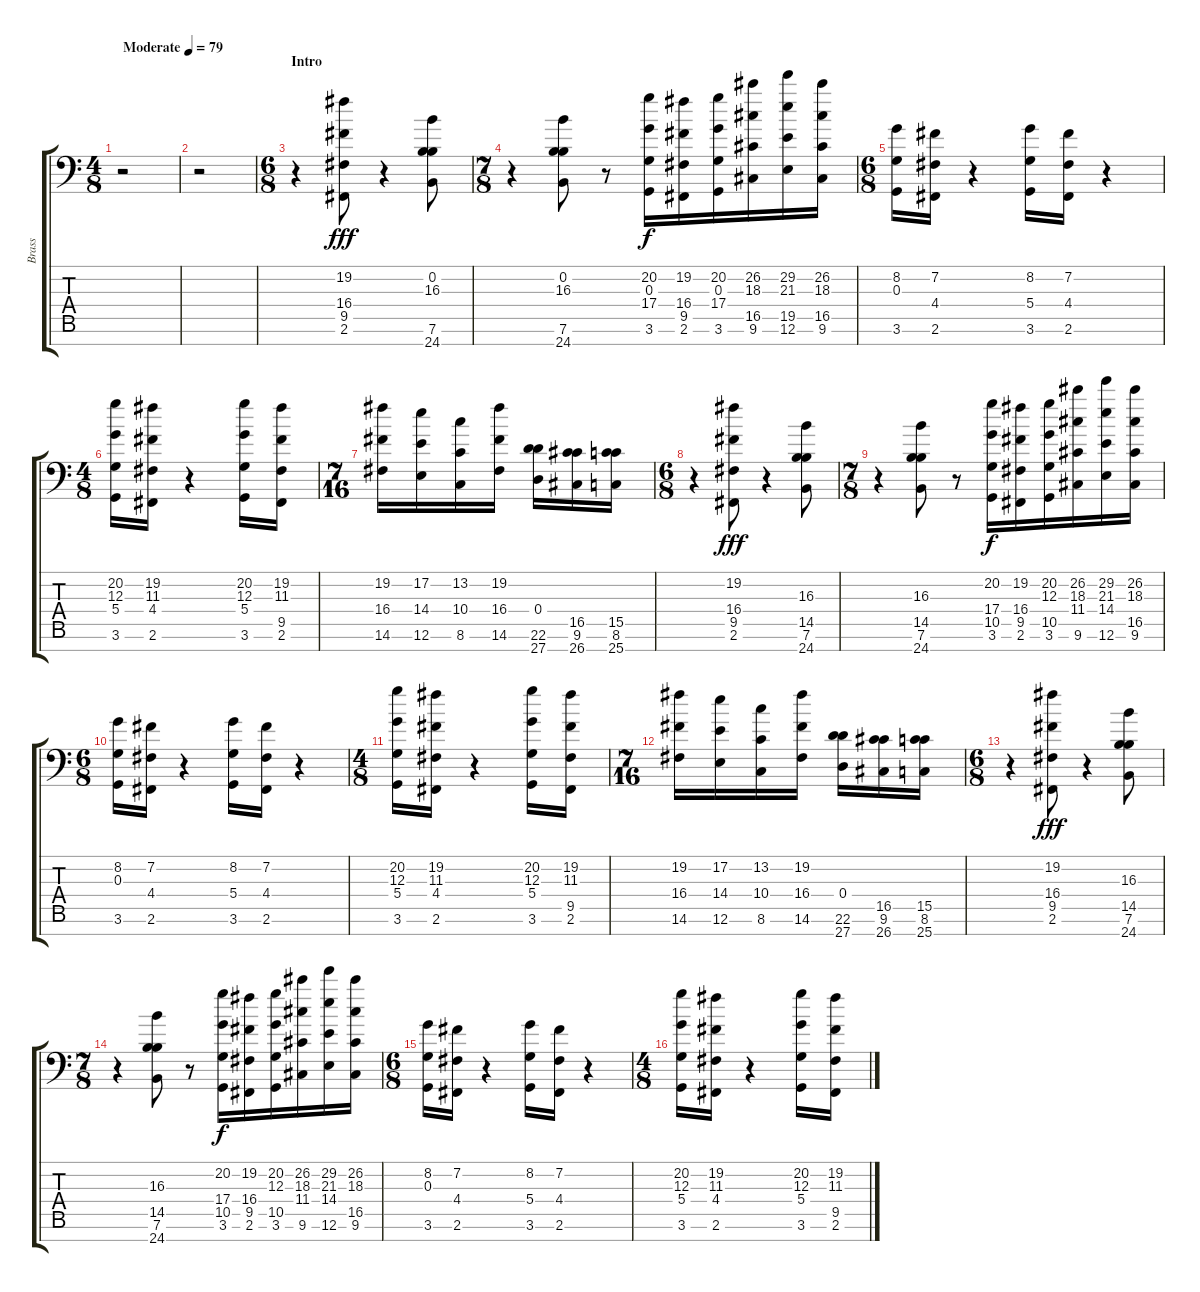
\track ("Brass" "Brass") {instrument brasssection}
\staff {score tabs}
\tuning (B6 B3 G3 D3 A2 E2 B-1) {hide}
\ts (4 8)
\tempo (79 "Moderate")
\clef f4
\ks c
r.2{dy fff instrument brasssection} |
r.2 |
\ts (6 8)
\section ("" "Intro")
r.4 (19.2 16.4 9.5 2.6).8 r.4 (0.2 16.3 7.6 24.7).8 |
\ts (7 8)
r.4 (0.2 16.3 7.6 24.7).8 r.8 (20.2 0.3 17.4 3.6).16{dy f} (19.2 16.4 9.5 2.6).16 (20.2 0.3 17.4 3.6).16 (26.2 18.3 16.5 9.6).16 (29.2 21.3 19.5 12.6).16 (26.2 18.3 16.5 9.6).16 |
\ts (6 8)
(8.2 0.3 3.6).16 (7.2 4.4 2.6).16 r.4 (8.2 5.4 3.6).16 (7.2 4.4 2.6).16 r.4 |
\ts (4 8)
(20.2 12.3 5.4 3.6).16 (19.2 11.3 4.4 2.6).16 r.4 (20.2 12.3 5.4 3.6).16 (19.2 11.3 9.5 2.6).16 |
\ts (7 16)
(19.2 16.4 14.6).16 (17.2 14.4 12.6).16 (13.2 10.4 8.6).16 (19.2 16.4 14.6).16 (0.4 22.6 27.7).16 (16.5 9.6 26.7).16 (15.5 8.6 25.7).16 |
\ts (6 8)
r.4 (19.2 16.4 9.5 2.6).8{dy fff} r.4 (16.3 14.5 7.6 24.7).8 |
\ts (7 8)
r.4 (16.3 14.5 7.6 24.7).8 r.8 (20.2 17.4 10.5 3.6).16{dy f} (19.2 16.4 9.5 2.6).16 (20.2 12.3 10.5 3.6).16 (26.2 18.3 11.4 9.6).16 (29.2 21.3 14.4 12.6).16 (26.2 18.3 16.5 9.6).16 |
\ts (6 8)
(8.2 0.3 3.6).16 (7.2 4.4 2.6).16 r.4 (8.2 5.4 3.6).16 (7.2 4.4 2.6).16 r.4 |
\ts (4 8)
(20.2 12.3 5.4 3.6).16 (19.2 11.3 4.4 2.6).16 r.4 (20.2 12.3 5.4 3.6).16 (19.2 11.3 9.5 2.6).16 |
\ts (7 16)
(19.2 16.4 14.6).16 (17.2 14.4 12.6).16 (13.2 10.4 8.6).16 (19.2 16.4 14.6).16 (0.4 22.6 27.7).16 (16.5 9.6 26.7).16 (15.5 8.6 25.7).16 |
\ts (6 8)
r.4 (19.2 16.4 9.5 2.6).8{dy fff} r.4 (16.3 14.5 7.6 24.7).8 |
\ts (7 8)
r.4 (16.3 14.5 7.6 24.7).8 r.8 (20.2 17.4 10.5 3.6).16{dy f} (19.2 16.4 9.5 2.6).16 (20.2 12.3 10.5 3.6).16 (26.2 18.3 11.4 9.6).16 (29.2 21.3 14.4 12.6).16 (26.2 18.3 16.5 9.6).16 |
\ts (6 8)
(8.2 0.3 3.6).16 (7.2 4.4 2.6).16 r.4 (8.2 5.4 3.6).16 (7.2 4.4 2.6).16 r.4 |
\ts (4 8)
(20.2 12.3 5.4 3.6).16 (19.2 11.3 4.4 2.6).16 r.4 (20.2 12.3 5.4 3.6).16 (19.2 11.3 9.5 2.6).16
